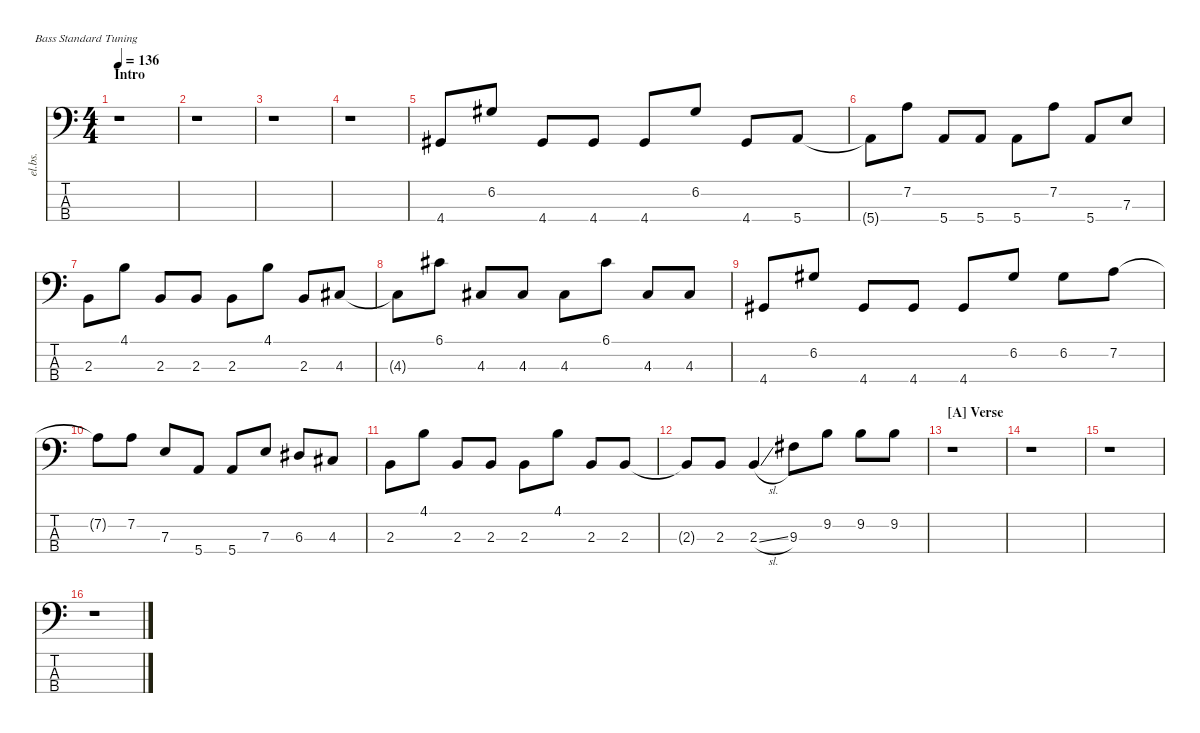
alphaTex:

\defaultSystemsLayout 4
\hideDynamics
\bracketExtendMode nobrackets
\track ("Electric Bass" "el.bs.") {instrument electricbassfinger}
\staff {score tabs}
\tuning (G2 D2 A1 E1)
\ts (4 4)
\section ("" "Intro")
\tempo 136
\clef f4
\ks c
r.1{dy mf instrument electricbassfinger beam Down} |
r.1{beam Down} |
r.1{beam Down} |
r.1{beam Down} |
4.4{acc #}.8{beam Up} 6.2{acc #}.8{beam Up} 4.4{acc #}.8{beam Up} 4.4{acc #}.8{beam Up} 4.4{acc #}.8{beam Up} 6.2{acc #}.8{beam Up} 4.4{acc #}.8{beam Up} 5.4.8{beam Up} |
5.4{t}.8{beam Down} 7.2.8{beam Down} 5.4.8{beam Up} 5.4.8{beam Up} 5.4.8{beam Down} 7.2.8{beam Down} 5.4.8{beam Up} 7.3.8{beam Up} |
2.3.8{beam Down} 4.1.8{beam Down} 2.3.8{beam Up} 2.3.8{beam Up} 2.3.8{beam Down} 4.1.8{beam Down} 2.3.8{beam Up} 4.3{acc #}.8{beam Up} |
4.3{t acc #}.8{beam Down} 6.1{acc #}.8{beam Down} 4.3{acc #}.8{beam Up} 4.3{acc #}.8{beam Up} 4.3{acc #}.8{beam Down} 6.1{acc #}.8{beam Down} 4.3{acc #}.8{beam Up} 4.3{acc #}.8{beam Up} |
4.4{acc #}.8{beam Up} 6.2{acc #}.8{beam Up} 4.4{acc #}.8{beam Up} 4.4{acc #}.8{beam Up} 4.4{acc #}.8{beam Up} 6.2{acc #}.8{beam Up} 6.2{acc #}.8{beam Down} 7.2.8{beam Down} |
7.2{t}.8{beam Down} 7.2.8{beam Down} 7.3.8{beam Up} 5.4.8{beam Up} 5.4.8{beam Up} 7.3.8{beam Up} 6.3{acc #}.8{beam Up} 4.3{acc #}.8{beam Up} |
2.3.8{beam Down} 4.1.8{beam Down} 2.3.8{beam Up} 2.3.8{beam Up} 2.3.8{beam Down} 4.1.8{beam Down} 2.3.8{beam Up} 2.3.8{beam Up} |
2.3{t}.8{beam Up} 2.3.8{beam Up} 2.3{sl}.4{beam Up} 9.3{acc #}.8{beam Down} 9.2.8{beam Down} 9.2.8{beam Down} 9.2.8{beam Down} |
\section ("A" "Verse")
r.1{beam Down} |
r.1{beam Down} |
r.1{beam Down} |
r.1{beam Down}
